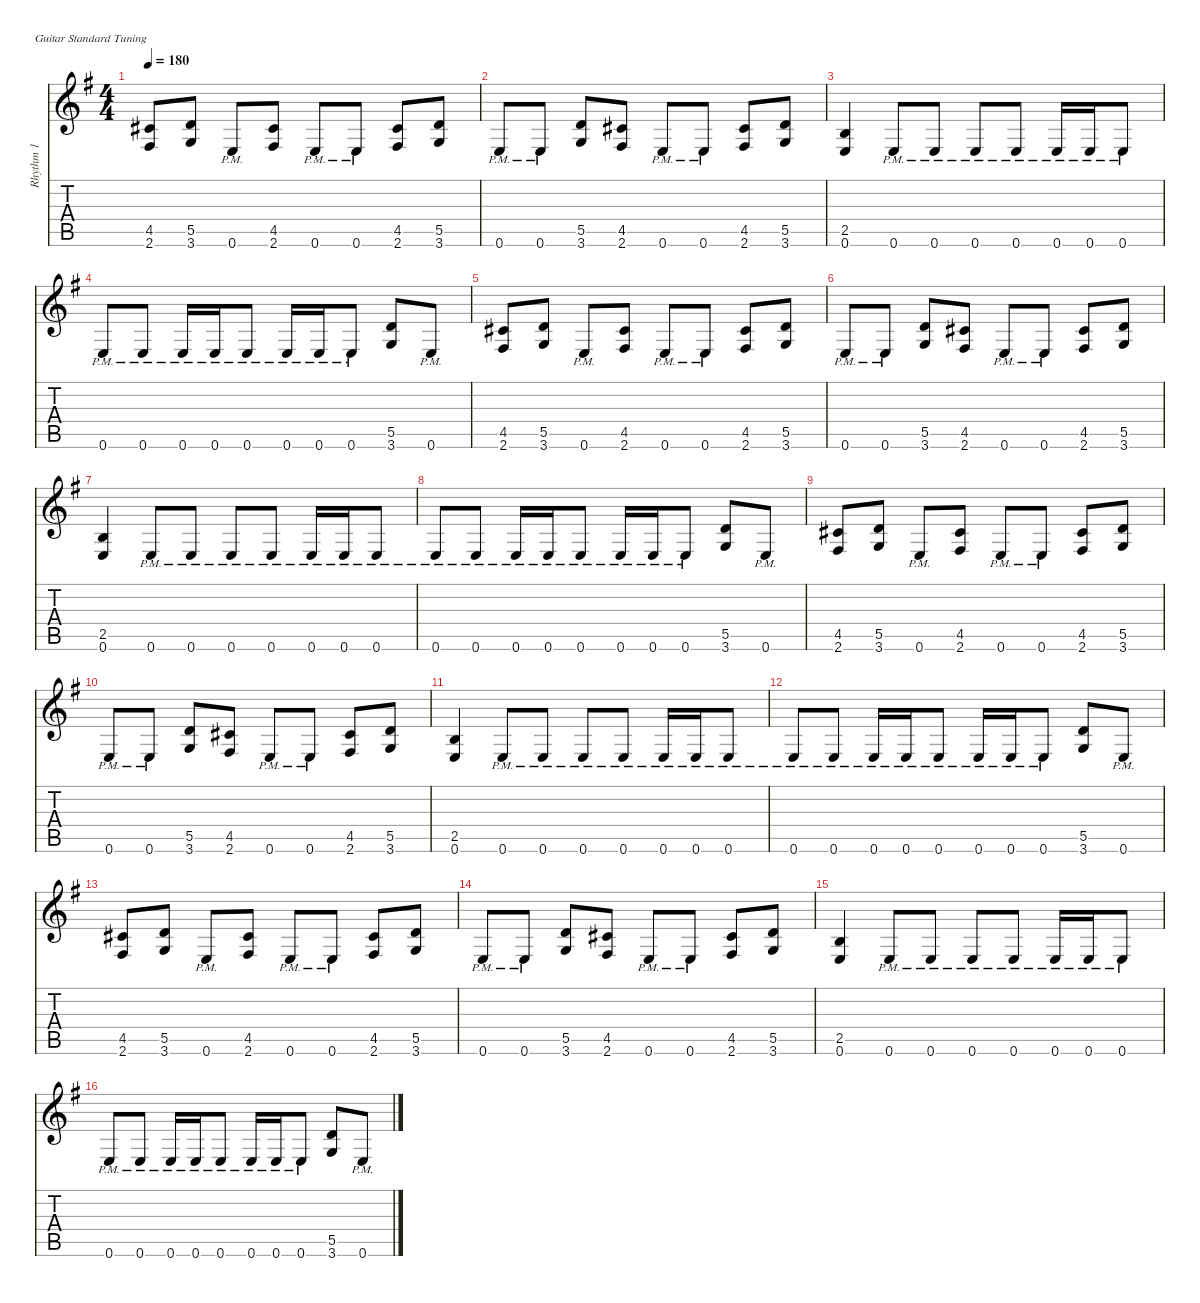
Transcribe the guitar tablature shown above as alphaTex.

\defaultSystemsLayout 4
\hideDynamics
\bracketExtendMode nobrackets
\firstSystemTrackNameMode fullname
\otherSystemsTrackNameOrientation horizontal
\track ("Rhythm 1" "dist.guit.") {defaultSystemsLayout 4 instrument distortionguitar}
\staff {score tabs}
\tuning (E4 B3 G3 D3 A2 E2)
\ts (4 4)
\tempo 180
\clef g2
\ks g
(4.5{acc #} 2.6{acc #}).8{dy f beam Up} (5.5{acc forcenatural} 3.6{acc forcenatural}).8{beam Up} 0.6{pm acc forcenatural}.8{beam Up} (4.5{acc #} 2.6{acc #}).8{beam Up} 0.6{pm acc forcenatural}.8{beam Up} 0.6{pm acc forcenatural}.8{beam Up} (4.5{acc #} 2.6{acc #}).8{beam Up} (5.5{acc forcenatural} 3.6{acc forcenatural}).8{beam Up} |
0.6{pm acc forcenatural}.8{beam Up} 0.6{pm acc forcenatural}.8{beam Up} (5.5{acc forcenatural} 3.6{acc forcenatural}).8{beam Up} (4.5{acc #} 2.6{acc #}).8{beam Up} 0.6{pm acc forcenatural}.8{beam Up} 0.6{pm acc forcenatural}.8{beam Up} (4.5{acc #} 2.6{acc #}).8{beam Up} (5.5{acc forcenatural} 3.6{acc forcenatural}).8{beam Up} |
(2.5{acc forcenatural} 0.6{acc forcenatural}).4{beam Up} 0.6{pm acc forcenatural}.8{beam Up} 0.6{pm acc forcenatural}.8{beam Up} 0.6{pm acc forcenatural}.8{beam Up} 0.6{pm acc forcenatural}.8{beam Up} 0.6{pm acc forcenatural}.16{beam Up} 0.6{pm acc forcenatural}.16{beam Up} 0.6{pm acc forcenatural}.8{beam Up} |
0.6{pm acc forcenatural}.8{beam Up} 0.6{pm acc forcenatural}.8{beam Up} 0.6{pm acc forcenatural}.16{beam Up} 0.6{pm acc forcenatural}.16{beam Up} 0.6{pm acc forcenatural}.8{beam Up} 0.6{pm acc forcenatural}.16{beam Up} 0.6{pm acc forcenatural}.16{beam Up} 0.6{pm acc forcenatural}.8{beam Up} (5.5{acc forcenatural} 3.6{acc forcenatural}).8{beam Up} 0.6{pm acc forcenatural}.8{beam Up} |
(4.5{acc #} 2.6{acc #}).8{beam Up} (5.5{acc forcenatural} 3.6{acc forcenatural}).8{beam Up} 0.6{pm acc forcenatural}.8{beam Up} (4.5{acc #} 2.6{acc #}).8{beam Up} 0.6{pm acc forcenatural}.8{beam Up} 0.6{pm acc forcenatural}.8{beam Up} (4.5{acc #} 2.6{acc #}).8{beam Up} (5.5{acc forcenatural} 3.6{acc forcenatural}).8{beam Up} |
0.6{pm acc forcenatural}.8{beam Up} 0.6{pm acc forcenatural}.8{beam Up} (5.5{acc forcenatural} 3.6{acc forcenatural}).8{beam Up} (4.5{acc #} 2.6{acc #}).8{beam Up} 0.6{pm acc forcenatural}.8{beam Up} 0.6{pm acc forcenatural}.8{beam Up} (4.5{acc #} 2.6{acc #}).8{beam Up} (5.5{acc forcenatural} 3.6{acc forcenatural}).8{beam Up} |
(2.5{acc forcenatural} 0.6{acc forcenatural}).4{beam Up} 0.6{pm acc forcenatural}.8{beam Up} 0.6{pm acc forcenatural}.8{beam Up} 0.6{pm acc forcenatural}.8{beam Up} 0.6{pm acc forcenatural}.8{beam Up} 0.6{pm acc forcenatural}.16{beam Up} 0.6{pm acc forcenatural}.16{beam Up} 0.6{pm acc forcenatural}.8{beam Up} |
0.6{pm acc forcenatural}.8{beam Up} 0.6{pm acc forcenatural}.8{beam Up} 0.6{pm acc forcenatural}.16{beam Up} 0.6{pm acc forcenatural}.16{beam Up} 0.6{pm acc forcenatural}.8{beam Up} 0.6{pm acc forcenatural}.16{beam Up} 0.6{pm acc forcenatural}.16{beam Up} 0.6{pm acc forcenatural}.8{beam Up} (5.5{acc forcenatural} 3.6{acc forcenatural}).8{beam Up} 0.6{pm acc forcenatural}.8{beam Up} |
(4.5{acc #} 2.6{acc #}).8{beam Up} (5.5{acc forcenatural} 3.6{acc forcenatural}).8{beam Up} 0.6{pm acc forcenatural}.8{beam Up} (4.5{acc #} 2.6{acc #}).8{beam Up} 0.6{pm acc forcenatural}.8{beam Up} 0.6{pm acc forcenatural}.8{beam Up} (4.5{acc #} 2.6{acc #}).8{beam Up} (5.5{acc forcenatural} 3.6{acc forcenatural}).8{beam Up} |
0.6{pm acc forcenatural}.8{beam Up} 0.6{pm acc forcenatural}.8{beam Up} (5.5{acc forcenatural} 3.6{acc forcenatural}).8{beam Up} (4.5{acc #} 2.6{acc #}).8{beam Up} 0.6{pm acc forcenatural}.8{beam Up} 0.6{pm acc forcenatural}.8{beam Up} (4.5{acc #} 2.6{acc #}).8{beam Up} (5.5{acc forcenatural} 3.6{acc forcenatural}).8{beam Up} |
(2.5{acc forcenatural} 0.6{acc forcenatural}).4{beam Up} 0.6{pm acc forcenatural}.8{beam Up} 0.6{pm acc forcenatural}.8{beam Up} 0.6{pm acc forcenatural}.8{beam Up} 0.6{pm acc forcenatural}.8{beam Up} 0.6{pm acc forcenatural}.16{beam Up} 0.6{pm acc forcenatural}.16{beam Up} 0.6{pm acc forcenatural}.8{beam Up} |
0.6{pm acc forcenatural}.8{beam Up} 0.6{pm acc forcenatural}.8{beam Up} 0.6{pm acc forcenatural}.16{beam Up} 0.6{pm acc forcenatural}.16{beam Up} 0.6{pm acc forcenatural}.8{beam Up} 0.6{pm acc forcenatural}.16{beam Up} 0.6{pm acc forcenatural}.16{beam Up} 0.6{pm acc forcenatural}.8{beam Up} (5.5{acc forcenatural} 3.6{acc forcenatural}).8{beam Up} 0.6{pm acc forcenatural}.8{beam Up} |
(4.5{acc #} 2.6{acc #}).8{beam Up} (5.5{acc forcenatural} 3.6{acc forcenatural}).8{beam Up} 0.6{pm acc forcenatural}.8{beam Up} (4.5{acc #} 2.6{acc #}).8{beam Up} 0.6{pm acc forcenatural}.8{beam Up} 0.6{pm acc forcenatural}.8{beam Up} (4.5{acc #} 2.6{acc #}).8{beam Up} (5.5{acc forcenatural} 3.6{acc forcenatural}).8{beam Up} |
0.6{pm acc forcenatural}.8{beam Up} 0.6{pm acc forcenatural}.8{beam Up} (5.5{acc forcenatural} 3.6{acc forcenatural}).8{beam Up} (4.5{acc #} 2.6{acc #}).8{beam Up} 0.6{pm acc forcenatural}.8{beam Up} 0.6{pm acc forcenatural}.8{beam Up} (4.5{acc #} 2.6{acc #}).8{beam Up} (5.5{acc forcenatural} 3.6{acc forcenatural}).8{beam Up} |
(2.5{acc forcenatural} 0.6{acc forcenatural}).4{beam Up} 0.6{pm acc forcenatural}.8{beam Up} 0.6{pm acc forcenatural}.8{beam Up} 0.6{pm acc forcenatural}.8{beam Up} 0.6{pm acc forcenatural}.8{beam Up} 0.6{pm acc forcenatural}.16{beam Up} 0.6{pm acc forcenatural}.16{beam Up} 0.6{pm acc forcenatural}.8{beam Up} |
0.6{pm acc forcenatural}.8{beam Up} 0.6{pm acc forcenatural}.8{beam Up} 0.6{pm acc forcenatural}.16{beam Up} 0.6{pm acc forcenatural}.16{beam Up} 0.6{pm acc forcenatural}.8{beam Up} 0.6{pm acc forcenatural}.16{beam Up} 0.6{pm acc forcenatural}.16{beam Up} 0.6{pm acc forcenatural}.8{beam Up} (5.5{acc forcenatural} 3.6{acc forcenatural}).8{beam Up} 0.6{pm acc forcenatural}.8{beam Up}
